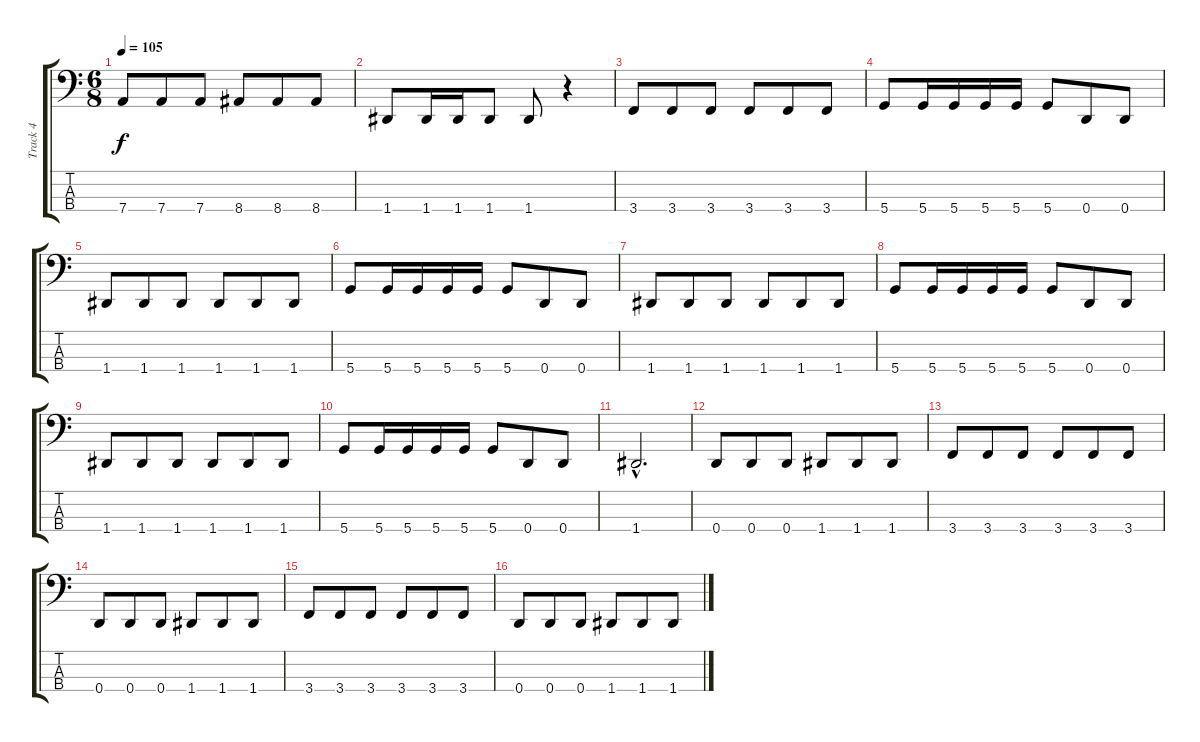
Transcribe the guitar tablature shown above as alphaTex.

\track ("Track 4" "Track 4") {instrument electricbassfinger}
\staff {score tabs}
\tuning (G2 D2 A1 D1) {hide}
\ts (6 8)
\tempo 105
\clef f4
\ks c
7.4.8{dy f} 7.4.8 7.4.8 8.4.8 8.4.8 8.4.8 |
1.4.8 1.4.16 1.4.16 1.4.8 1.4.8 r.4 |
3.4.8 3.4.8 3.4.8 3.4.8 3.4.8 3.4.8 |
5.4.8 5.4.16 5.4.16 5.4.16 5.4.16 5.4.8 0.4.8 0.4.8 |
1.4.8 1.4.8 1.4.8 1.4.8 1.4.8 1.4.8 |
5.4.8 5.4.16 5.4.16 5.4.16 5.4.16 5.4.8 0.4.8 0.4.8 |
1.4.8 1.4.8 1.4.8 1.4.8 1.4.8 1.4.8 |
5.4.8 5.4.16 5.4.16 5.4.16 5.4.16 5.4.8 0.4.8 0.4.8 |
1.4.8 1.4.8 1.4.8 1.4.8 1.4.8 1.4.8 |
5.4.8 5.4.16 5.4.16 5.4.16 5.4.16 5.4.8 0.4.8 0.4.8 |
1.4{hac}.2{d} |
0.4.8 0.4.8 0.4.8 1.4.8 1.4.8 1.4.8 |
3.4.8 3.4.8 3.4.8 3.4.8 3.4.8 3.4.8 |
0.4.8 0.4.8 0.4.8 1.4.8 1.4.8 1.4.8 |
3.4.8 3.4.8 3.4.8 3.4.8 3.4.8 3.4.8 |
0.4.8 0.4.8 0.4.8 1.4.8 1.4.8 1.4.8
